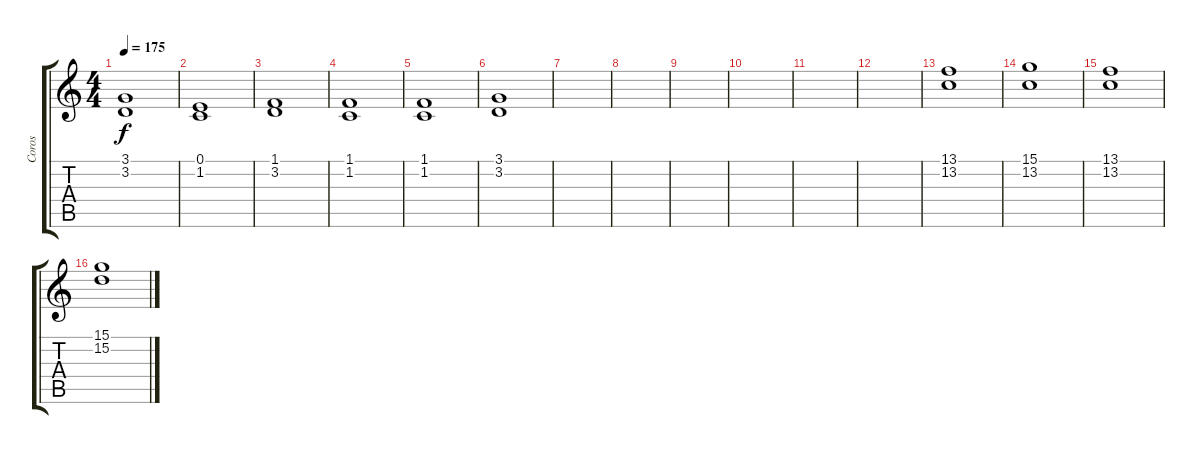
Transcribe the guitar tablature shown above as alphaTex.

\track ("Coros" "Coros") {instrument choiraahs}
\staff {score tabs}
\tuning (E4 B3 G3 D3 A2 E2) {hide}
\ts (4 4)
\tempo 175
\clef g2
\ks c
(3.1 3.2).1{dy f} |
(0.1 1.2).1 |
(1.1 3.2).1 |
(1.1 1.2).1 |
(1.1 1.2).1 |
(3.1 3.2).1 |
|
|
|
|
|
|
(13.1 13.2).1 |
(15.1 13.2).1 |
(13.1 13.2).1 |
(15.1 15.2).1
